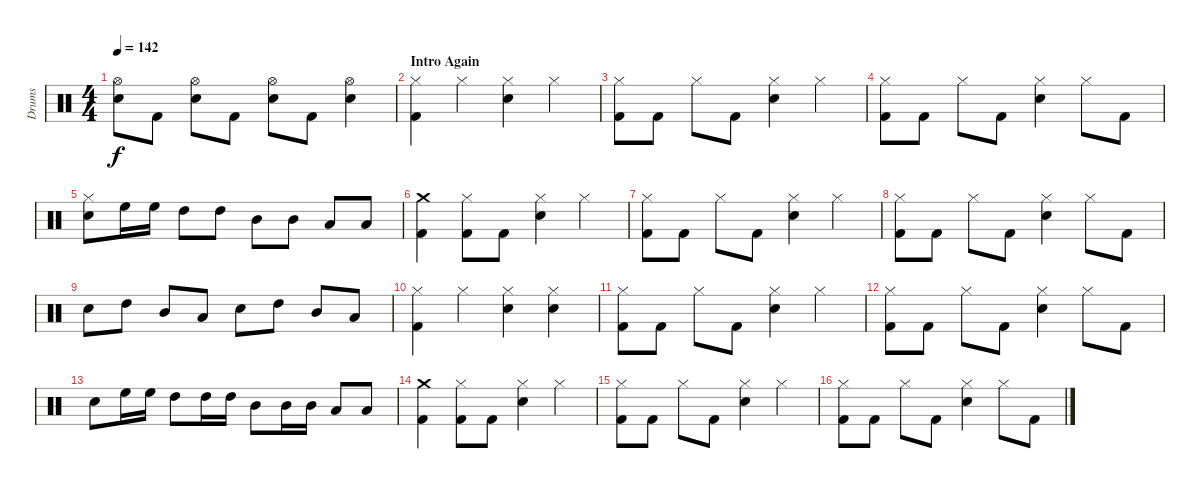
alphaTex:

\track ("Drums" "Drums") {instrument percussion}
\staff {score}
\articulation defaults
\ts (4 4)
\tempo 142
\clef neutral
\ks c
("Hi-Hat (open)" "Snare (hit) 2").8{dy f} "Kick (hit) 2".8 ("Hi-Hat (open)" "Snare (hit) 2").8 "Kick (hit) 2".8 ("Hi-Hat (open)" "Snare (hit) 2").8 "Kick (hit) 2".8 ("Hi-Hat (open)" "Snare (hit) 2").4 |
\section ("" "Intro Again")
("Hi-Hat (closed)" "Kick (hit) 2").4 "Hi-Hat (closed)".4 ("Hi-Hat (closed)" "Snare (hit) 2").4 "Hi-Hat (closed)".4 |
("Hi-Hat (closed)" "Kick (hit) 2").8 "Kick (hit) 2".8 "Hi-Hat (closed)".8 "Kick (hit) 2".8 ("Hi-Hat (closed)" "Snare (hit) 2").4 "Hi-Hat (closed)".4 |
("Hi-Hat (closed)" "Kick (hit) 2").8 "Kick (hit) 2".8 "Hi-Hat (closed)".8 "Kick (hit) 2".8 ("Hi-Hat (closed)" "Snare (hit) 2").4 "Hi-Hat (closed)".8 "Kick (hit) 2".8 |
("Hi-Hat (closed)" "Snare (hit) 2").8 "High Floor Tom (hit)".16 "High Floor Tom (hit)".16 "High Tom (hit)".8 "High Tom (hit)".8 "Mid Tom (hit)".8 "Mid Tom (hit)".8 "Low Tom (hit)".8 "Low Tom (hit)".8 |
("Crash medium (hit)" "Kick (hit) 2").4 ("Hi-Hat (closed)" "Kick (hit) 2").8 "Kick (hit) 2".8 ("Hi-Hat (closed)" "Snare (hit) 2").4 "Hi-Hat (closed)".4 |
("Hi-Hat (closed)" "Kick (hit) 2").8 "Kick (hit) 2".8 "Hi-Hat (closed)".8 "Kick (hit) 2".8 ("Hi-Hat (closed)" "Snare (hit) 2").4 "Hi-Hat (closed)".4 |
("Hi-Hat (closed)" "Kick (hit) 2").8 "Kick (hit) 2".8 "Hi-Hat (closed)".8 "Kick (hit) 2".8 ("Hi-Hat (closed)" "Snare (hit) 2").4 "Hi-Hat (closed)".8 "Kick (hit) 2".8 |
"Snare (hit) 2".8 "High Tom (hit)".8 "Mid Tom (hit)".8 "Low Tom (hit)".8 "Snare (hit) 2".8 "High Tom (hit)".8 "Mid Tom (hit)".8 "Low Tom (hit)".8 |
("Hi-Hat (closed)" "Kick (hit) 2").4 "Hi-Hat (closed)".4 ("Hi-Hat (closed)" "Snare (hit) 2").4 ("Hi-Hat (closed)" "Snare (hit) 2").4 |
("Hi-Hat (closed)" "Kick (hit) 2").8 "Kick (hit) 2".8 "Hi-Hat (closed)".8 "Kick (hit) 2".8 ("Hi-Hat (closed)" "Snare (hit) 2").4 "Hi-Hat (closed)".4 |
("Hi-Hat (closed)" "Kick (hit) 2").8 "Kick (hit) 2".8 "Hi-Hat (closed)".8 "Kick (hit) 2".8 ("Hi-Hat (closed)" "Snare (hit) 2").4 "Hi-Hat (closed)".8 "Kick (hit) 2".8 |
"Snare (hit) 2".8 "High Floor Tom (hit)".16 "High Floor Tom (hit)".16 "High Tom (hit)".8 "High Tom (hit)".16 "High Tom (hit)".16 "Mid Tom (hit)".8 "Mid Tom (hit)".16 "Mid Tom (hit)".16 "Low Tom (hit)".8 "Low Tom (hit)".8 |
("Crash medium (hit)" "Kick (hit) 2").4 ("Hi-Hat (closed)" "Kick (hit) 2").8 "Kick (hit) 2".8 ("Hi-Hat (closed)" "Snare (hit) 2").4 "Hi-Hat (closed)".4 |
("Hi-Hat (closed)" "Kick (hit) 2").8 "Kick (hit) 2".8 "Hi-Hat (closed)".8 "Kick (hit) 2".8 ("Hi-Hat (closed)" "Snare (hit) 2").4 "Hi-Hat (closed)".4 |
("Hi-Hat (closed)" "Kick (hit) 2").8 "Kick (hit) 2".8 "Hi-Hat (closed)".8 "Kick (hit) 2".8 ("Hi-Hat (closed)" "Snare (hit) 2").4 "Hi-Hat (closed)".8 "Kick (hit) 2".8
